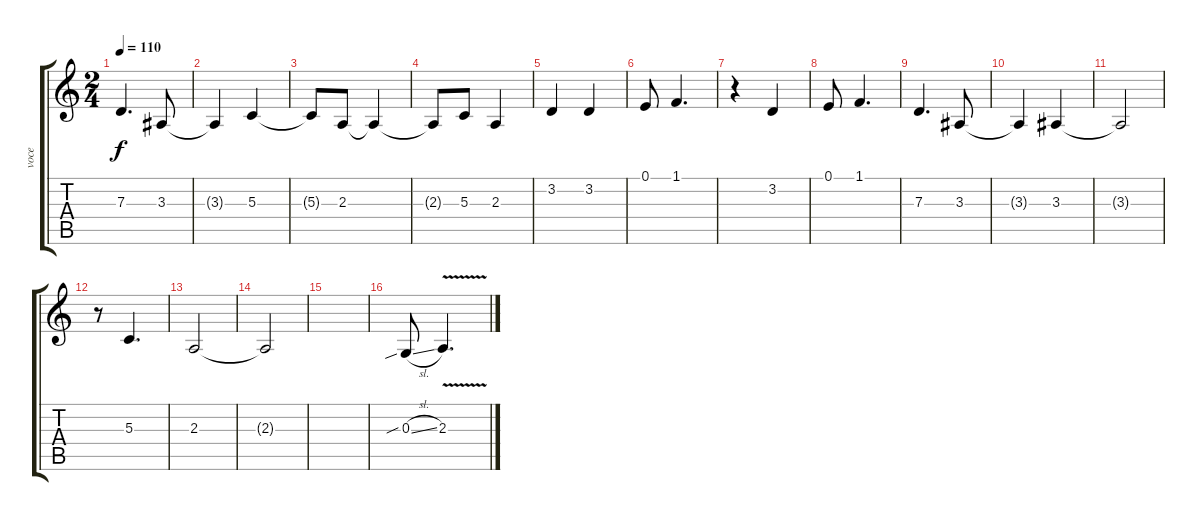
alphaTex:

\track ("voce" "voce") {instrument lead6voice}
\staff {score tabs}
\tuning (E4 B3 G3 D3 A2 E2) {hide}
\ts (2 4)
\tempo 110
\clef g2
\ks c
7.3.4{d dy f} 3.3.8 |
3.3{t}.4 5.3.4 |
5.3{t}.8 2.3.8 2.3{t}.4 |
2.3{t}.8 5.3.8 2.3.4 |
3.2.4 3.2.4 |
0.1.8 1.1.4{d} |
r.4 3.2.4 |
0.1.8 1.1.4{d} |
7.3.4{d} 3.3.8 |
3.3{t}.4 3.3.4 |
3.3{t}.2 |
r.8 5.3.4{d} |
2.3.2 |
2.3{t}.2 |
|
0.3{sib sl}.8 2.3{v}.4{d}
